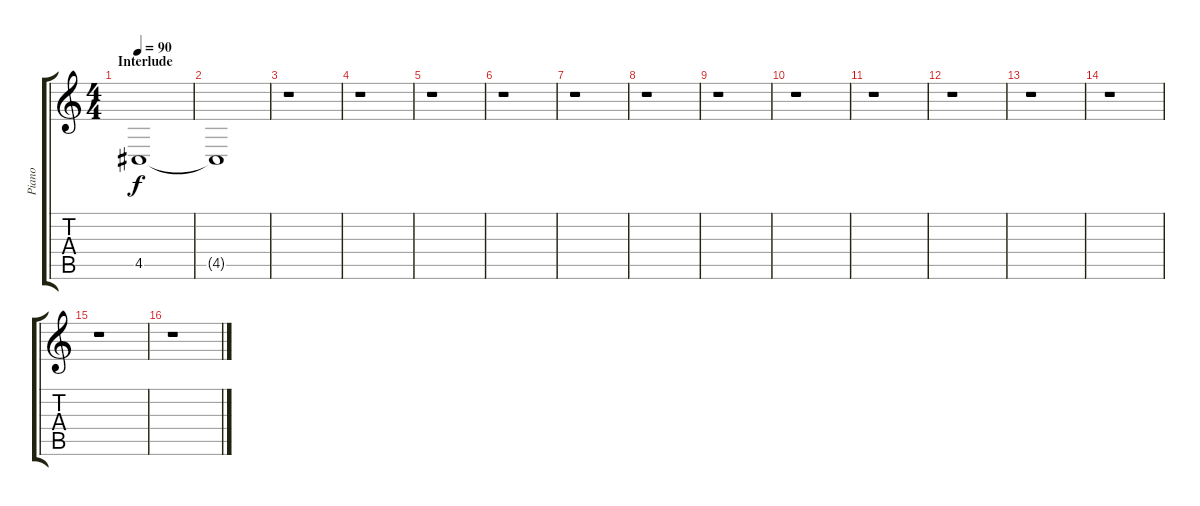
\track ("Piano" "Piano") {instrument electricgrandpiano}
\staff {score tabs}
\tuning (E4 B3 G3 D3 A2 E2) {hide}
\ts (4 4)
\section ("" "Interlude")
\tempo 90
\clef g2
\ks c
4.5.1{dy f} |
4.5{t}.1 |
r.1 |
r.1 |
r.1 |
r.1 |
r.1 |
r.1 |
r.1 |
r.1 |
r.1 |
r.1 |
r.1 |
r.1 |
r.1 |
r.1
